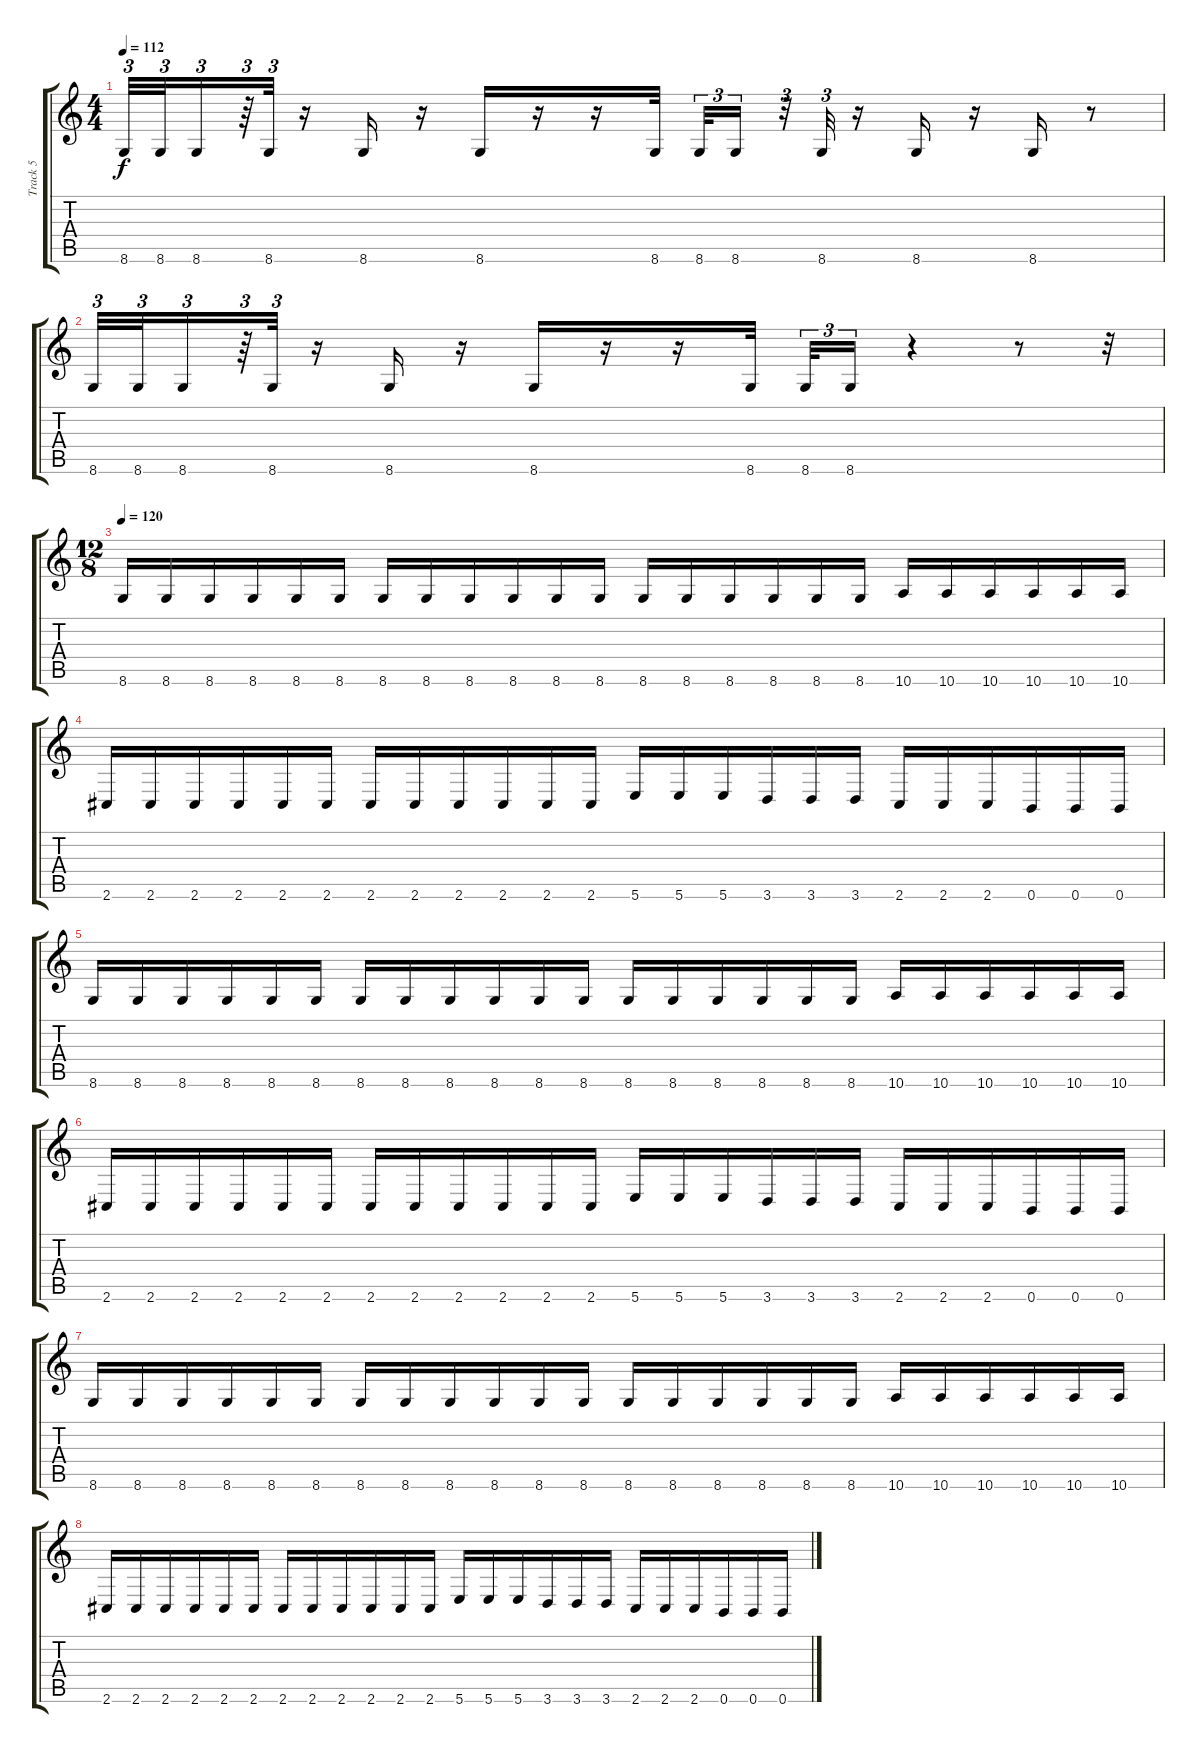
\track ("Track 5" "Track 5") {instrument electricbasspick}
\staff {score tabs}
\tuning (Db4 Ab3 E3 B2 Gb2 B1) {hide}
\ts (4 4)
\tempo 112
\clef g2
\ks c
8.6.32{tu (3 2) dy f} 8.6.32{tu (3 2)} 8.6.16{tu (3 2)} r.64{tu (3 2)} 8.6.32{tu (3 2)} r.16 8.6.16 r.16 8.6.16 r.16 r.16 8.6.32 8.6.32{tu (3 2)} 8.6.16{tu (3 2)} r.32{tu (3 2)} 8.6.32{tu (3 2)} r.16 8.6.16 r.16 8.6.16 r.8 |
8.6.32{tu (3 2)} 8.6.32{tu (3 2)} 8.6.16{tu (3 2)} r.64{tu (3 2)} 8.6.32{tu (3 2)} r.16 8.6.16 r.16 8.6.16 r.16 r.16 8.6.32 8.6.32{tu (3 2)} 8.6.16{tu (3 2)} r.4 r.8 r.32 |
\ts (12 8)
\tempo 120
8.6.16 8.6.16 8.6.16 8.6.16 8.6.16 8.6.16 8.6.16 8.6.16 8.6.16 8.6.16 8.6.16 8.6.16 8.6.16 8.6.16 8.6.16 8.6.16 8.6.16 8.6.16 10.6.16 10.6.16 10.6.16 10.6.16 10.6.16 10.6.16 |
2.6.16 2.6.16 2.6.16 2.6.16 2.6.16 2.6.16 2.6.16 2.6.16 2.6.16 2.6.16 2.6.16 2.6.16 5.6.16 5.6.16 5.6.16 3.6.16 3.6.16 3.6.16 2.6.16 2.6.16 2.6.16 0.6.16 0.6.16 0.6.16 |
8.6.16 8.6.16 8.6.16 8.6.16 8.6.16 8.6.16 8.6.16 8.6.16 8.6.16 8.6.16 8.6.16 8.6.16 8.6.16 8.6.16 8.6.16 8.6.16 8.6.16 8.6.16 10.6.16 10.6.16 10.6.16 10.6.16 10.6.16 10.6.16 |
2.6.16 2.6.16 2.6.16 2.6.16 2.6.16 2.6.16 2.6.16 2.6.16 2.6.16 2.6.16 2.6.16 2.6.16 5.6.16 5.6.16 5.6.16 3.6.16 3.6.16 3.6.16 2.6.16 2.6.16 2.6.16 0.6.16 0.6.16 0.6.16 |
8.6.16 8.6.16 8.6.16 8.6.16 8.6.16 8.6.16 8.6.16 8.6.16 8.6.16 8.6.16 8.6.16 8.6.16 8.6.16 8.6.16 8.6.16 8.6.16 8.6.16 8.6.16 10.6.16 10.6.16 10.6.16 10.6.16 10.6.16 10.6.16 |
2.6.16 2.6.16 2.6.16 2.6.16 2.6.16 2.6.16 2.6.16 2.6.16 2.6.16 2.6.16 2.6.16 2.6.16 5.6.16 5.6.16 5.6.16 3.6.16 3.6.16 3.6.16 2.6.16 2.6.16 2.6.16 0.6.16 0.6.16 0.6.16
